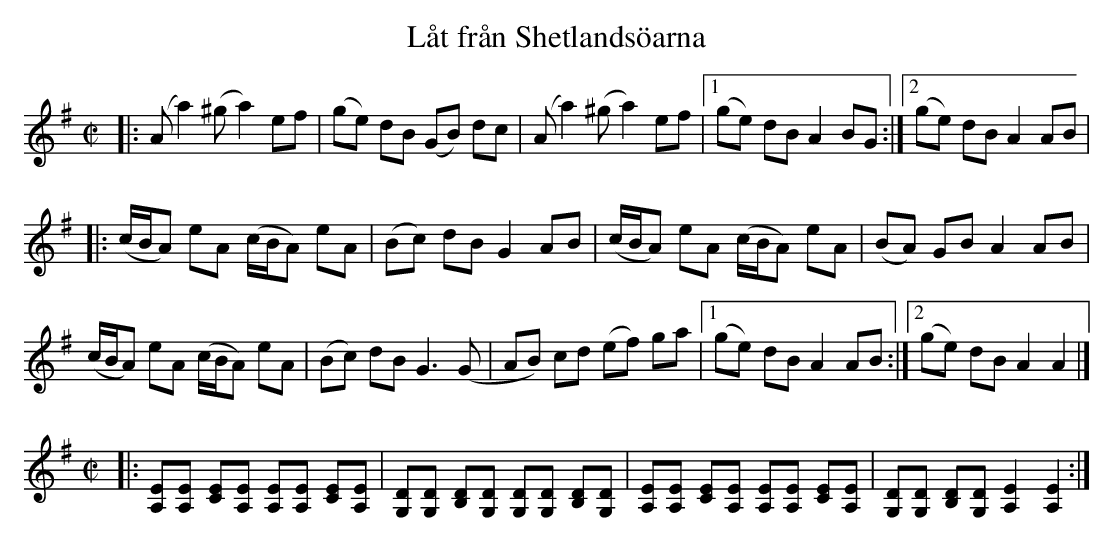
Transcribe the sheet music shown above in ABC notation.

X:1
T: Låt från Shetlandsöarna
M: C|
K: G
|: (Aa2)(^ga2)ef | (ge) dB (GB) dc | (Aa2)(^ga2)ef |1 (ge) dB A2 BG :|2 (ge) dB A2 AB |
|: (c/B/A) eA (c/B/A) eA | (Bc) dB G2 AB | (c/B/A) eA (c/B/A) eA | (BA) GB A2 AB |
(c/B/A) eA (c/B/A) eA | (Bc) dB G3(G | AB) cd (ef) ga |1 (ge) dB A2 AB :|2 (ge) dB A2 A2 |]
T:
|: [A,E][A,E] [CE][A,E] [A,E][A,E] [CE][A,E] | [G,D][G,D] [B,D][G,D] [G,D][G,D] [B,D][G,D] | [A,E][A,E] [CE][A,E] [A,E][A,E] [CE][A,E] | [G,D][G,D] [B,D][G,D] [A,2E2] [A,2E2] :|
